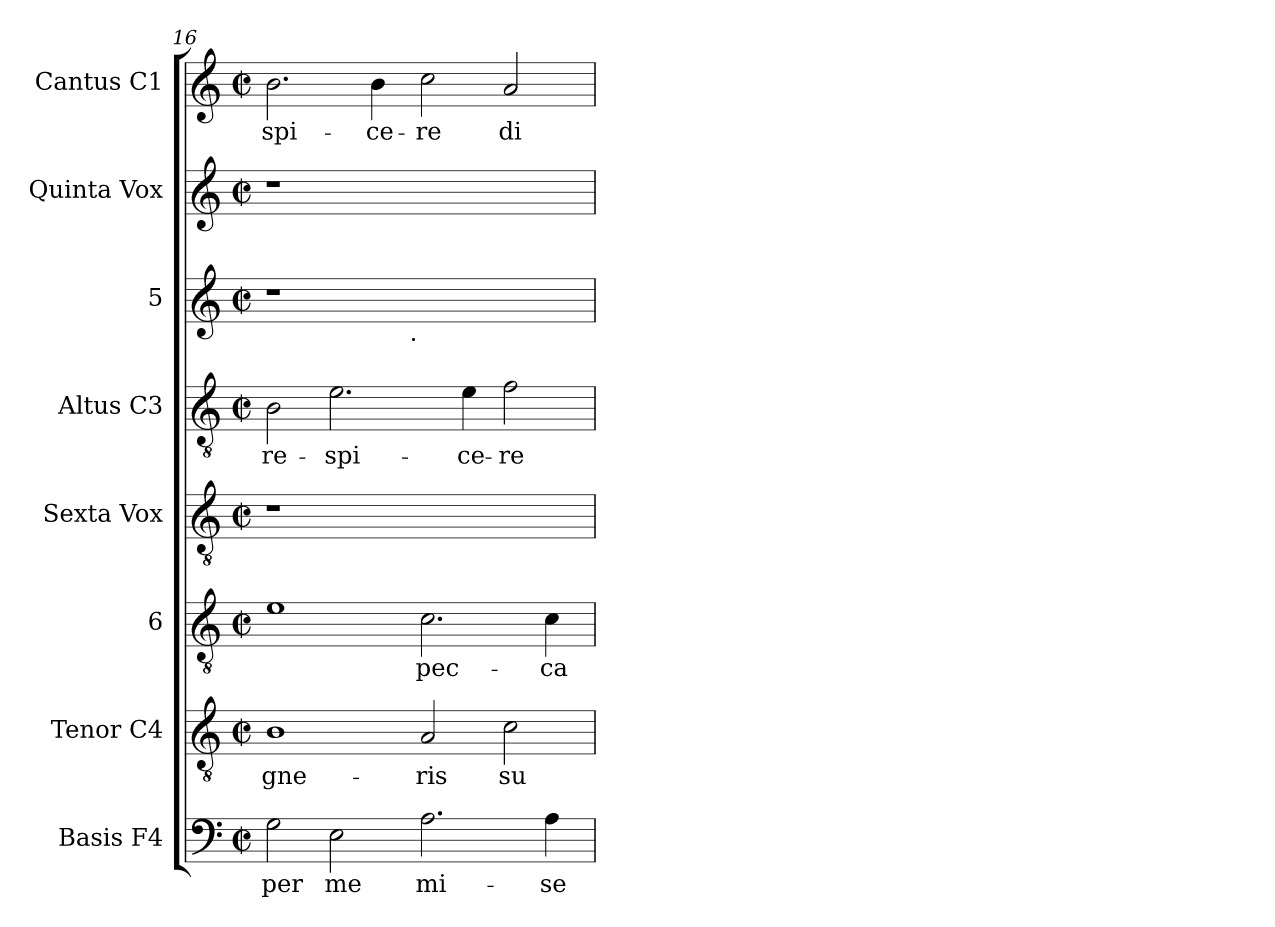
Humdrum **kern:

**kern	**text	**kern	**text	**kern	**text	**kern	**kern	**text	**kern	**kern	**kern	**text
*part8	*part8	*part7	*part7	*part6	*part6	*part5	*part4	*part4	*part3	*part2	*part1	*part1
*staff8	*staff8	*staff7	*staff7	*staff6	*staff6	*staff5	*staff4	*staff4	*staff3	*staff2	*staff1	*staff1
*I"Basis  F4	*	*I"Tenor  C4	*	*I"6	*	*I"Sexta  Vox	*I"Altus  C3	*	*I"5	*I"Quinta  Vox	*I"Cantus  C1	*
*I'B	*	*I'T	*	*	*	*	*I'A	*	*	*	*I'C	*
!!LO:PB:g=z
*clefF4	*	*clefGv2	*	*clefGv2	*	*clefGv2	*clefGv2	*	*clefG2	*clefG2	*clefG2	*
*k[]	*	*k[]	*	*k[]	*	*k[]	*k[]	*	*k[]	*k[]	*k[]	*
*C:	*	*C:	*	*C:	*	*C:	*C:	*	*C:	*C:	*C:	*
*M2/2	*	*M2/2	*	*M2/2	*	*M2/2	*M2/2	*	*M2/2	*M2/2	*M2/2	*
*met(c|)	*	*met(c|)	*	*met(c|)	*	*met(c|)	*met(c|)	*	*met(c|)	*met(c|)	*met(c|)	*
=16	=16	=16	=16	=16	=16	=16	=16	=16	=16	=16	=16	=16
!	!LO:LY:b:cj	!	!LO:LY:b:cj	!	!LO:LY:b:cj	!	!	!LO:LY:b:cj	!	!	!	!LO:LY:b:cj
*	*	*	*	*	*	*	*	*	*^	*	*	*
2G\	-per	1B	-gne-	1e	.	1r	2B\	re-	1r	2ryy	1r	2.b\	-spi-
!	!LO:LY:b:cj	!	!	!	!	!	!	!LO:LY:b:cj	!	!	!	!	!
2E\	me	.	.	.	.	.	2.e\	-spi-	.	4...ryy	.	.	.
!	!	!	!	!	!	!	!	!	!	!	!	!	!LO:LY:b:cj
.	.	.	.	.	.	.	.	.	.	.	.	4b\	-ce-
!	!	!	!	!	!	!	!	!	!	!LO:TX:b:t=.	!	!	!
.	.	.	.	.	.	.	.	.	.	1ryy	.	.	.
!	!LO:LY:b:cj	!	!LO:LY:b:cj	!	!LO:LY:b:cj	!	!	!	!	!	!	!	!LO:LY:b:cj
2.A\	mi-	2A/	-ris	2.c\	pec-	1ryy	.	.	1ryy	.	1ryy	2cc\	-re
!	!	!	!	!	!	!	!	!LO:LY:b:cj	!	!	!	!	!
.	.	.	.	.	.	.	4e\	-ce-	.	.	.	.	.
!	!	!	!LO:LY:b:cj	!	!	!	!	!LO:LY:b:cj	!	!	!	!	!LO:LY:b:cj
.	.	2c\	su-	.	.	.	2f\	-re	.	.	.	2a/	di-
!	!LO:LY:b:cj	!	!	!	!LO:LY:b:cj	!	!	!	!	!	!	!	!
4A\	-se-	.	.	4c\	-ca-	.	.	.	.	.	.	.	.
.	.	.	.	.	.	.	.	.	.	32ryy	.	.	.
*	*	*	*	*	*	*	*	*	*v	*v	*	*	*
=	=	=	=	=	=	=	=	=	=	=	=	=
*-	*-	*-	*-	*-	*-	*-	*-	*-	*-	*-	*-	*-
